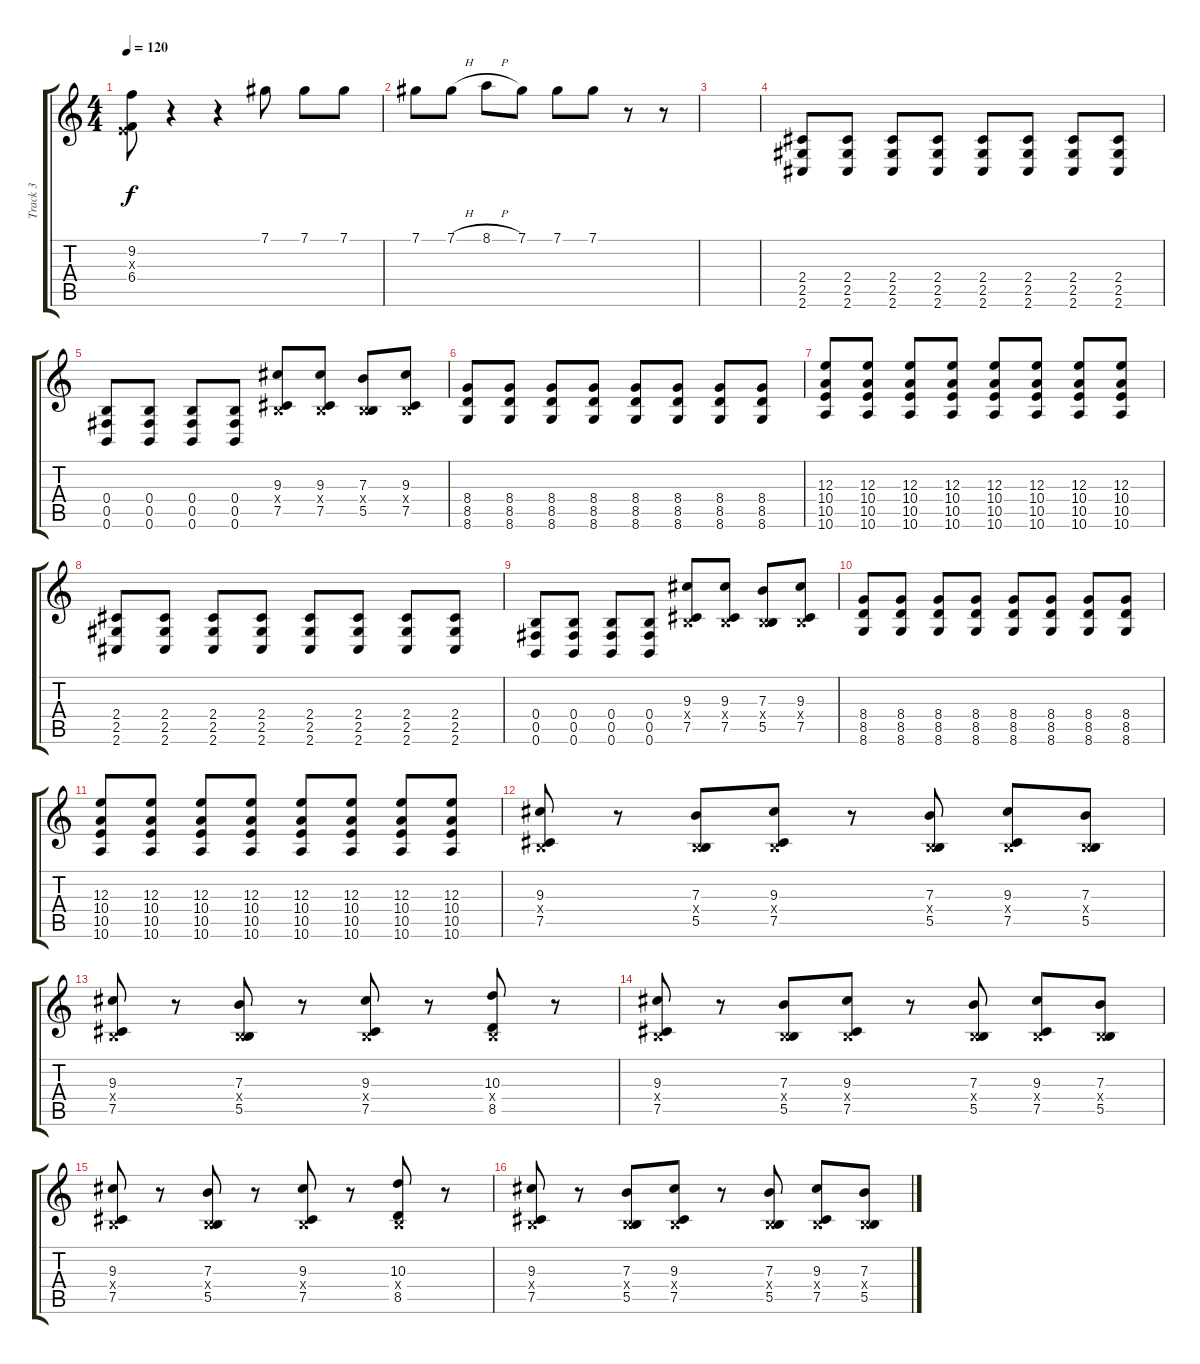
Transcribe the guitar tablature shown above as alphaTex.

\track ("Track 3" "Track 3") {instrument distortionguitar}
\staff {score tabs}
\tuning (Db4 Ab3 E3 B2 Gb2 B1) {hide}
\ts (4 4)
\tempo 120
\clef g2
\ks c
(9.2 0.3{x} 6.4).8{dy f} r.4 r.4 7.1.8 7.1.8 7.1.8 |
7.1.8 7.1{h}.8 8.1{h}.8 7.1.8 7.1.8 7.1.8 r.8 r.8 |
|
(2.4 2.5 2.6).8 (2.4 2.5 2.6).8 (2.4 2.5 2.6).8 (2.4 2.5 2.6).8 (2.4 2.5 2.6).8 (2.4 2.5 2.6).8 (2.4 2.5 2.6).8 (2.4 2.5 2.6).8 |
(0.4 0.5 0.6).8 (0.4 0.5 0.6).8 (0.4 0.5 0.6).8 (0.4 0.5 0.6).8 (9.3 0.4{x} 7.5).8 (9.3 0.4{x} 7.5).8 (7.3 0.4{x} 5.5).8 (9.3 0.4{x} 7.5).8 |
(8.4 8.5 8.6).8 (8.4 8.5 8.6).8 (8.4 8.5 8.6).8 (8.4 8.5 8.6).8 (8.4 8.5 8.6).8 (8.4 8.5 8.6).8 (8.4 8.5 8.6).8 (8.4 8.5 8.6).8 |
(12.3 10.4 10.5 10.6).8 (12.3 10.4 10.5 10.6).8 (12.3 10.4 10.5 10.6).8 (12.3 10.4 10.5 10.6).8 (12.3 10.4 10.5 10.6).8 (12.3 10.4 10.5 10.6).8 (12.3 10.4 10.5 10.6).8 (12.3 10.4 10.5 10.6).8 |
(2.4 2.5 2.6).8 (2.4 2.5 2.6).8 (2.4 2.5 2.6).8 (2.4 2.5 2.6).8 (2.4 2.5 2.6).8 (2.4 2.5 2.6).8 (2.4 2.5 2.6).8 (2.4 2.5 2.6).8 |
(0.4 0.5 0.6).8 (0.4 0.5 0.6).8 (0.4 0.5 0.6).8 (0.4 0.5 0.6).8 (9.3 0.4{x} 7.5).8 (9.3 0.4{x} 7.5).8 (7.3 0.4{x} 5.5).8 (9.3 0.4{x} 7.5).8 |
(8.4 8.5 8.6).8 (8.4 8.5 8.6).8 (8.4 8.5 8.6).8 (8.4 8.5 8.6).8 (8.4 8.5 8.6).8 (8.4 8.5 8.6).8 (8.4 8.5 8.6).8 (8.4 8.5 8.6).8 |
(12.3 10.4 10.5 10.6).8 (12.3 10.4 10.5 10.6).8 (12.3 10.4 10.5 10.6).8 (12.3 10.4 10.5 10.6).8 (12.3 10.4 10.5 10.6).8 (12.3 10.4 10.5 10.6).8 (12.3 10.4 10.5 10.6).8 (12.3 10.4 10.5 10.6).8 |
(9.3 0.4{x} 7.5).8 r.8 (7.3 0.4{x} 5.5).8 (9.3 0.4{x} 7.5).8 r.8 (7.3 0.4{x} 5.5).8 (9.3 0.4{x} 7.5).8 (7.3 0.4{x} 5.5).8 |
(9.3 0.4{x} 7.5).8 r.8 (7.3 0.4{x} 5.5).8 r.8 (9.3 0.4{x} 7.5).8 r.8 (10.3 0.4{x} 8.5).8 r.8 |
(9.3 0.4{x} 7.5).8 r.8 (7.3 0.4{x} 5.5).8 (9.3 0.4{x} 7.5).8 r.8 (7.3 0.4{x} 5.5).8 (9.3 0.4{x} 7.5).8 (7.3 0.4{x} 5.5).8 |
(9.3 0.4{x} 7.5).8 r.8 (7.3 0.4{x} 5.5).8 r.8 (9.3 0.4{x} 7.5).8 r.8 (10.3 0.4{x} 8.5).8 r.8 |
(9.3 0.4{x} 7.5).8 r.8 (7.3 0.4{x} 5.5).8 (9.3 0.4{x} 7.5).8 r.8 (7.3 0.4{x} 5.5).8 (9.3 0.4{x} 7.5).8 (7.3 0.4{x} 5.5).8
